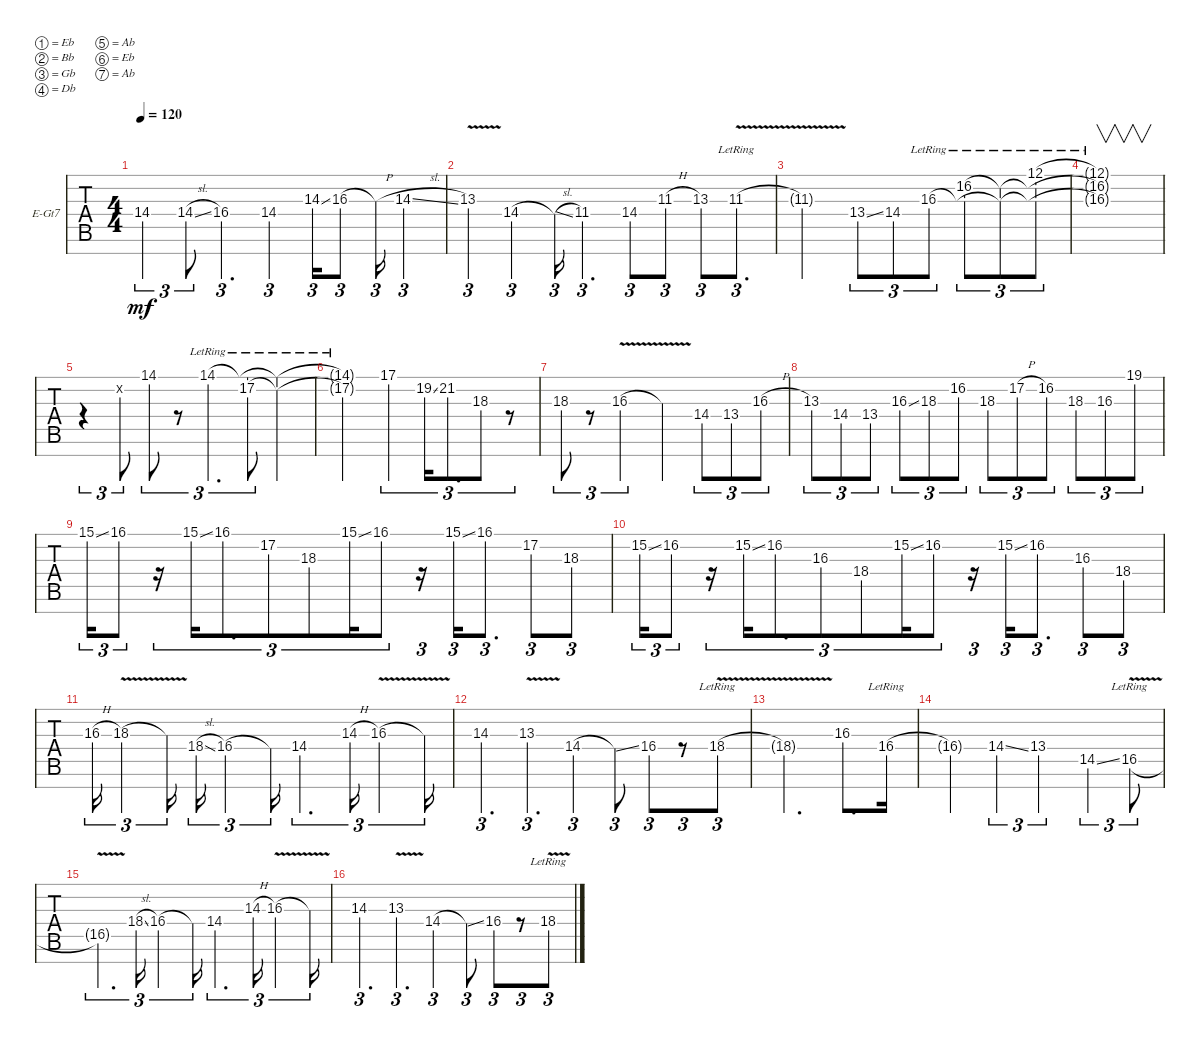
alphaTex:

\defaultSystemsLayout 4
\bracketExtendMode groupsimilarinstruments
\firstSystemTrackNameOrientation horizontal
\otherSystemsTrackNameOrientation horizontal
\track ("Aaron Lead" "E-Gt7") {instrument distortionguitar}
\staff {tabs}
\tuning (Eb4 Bb3 Gb3 Db3 Ab2 Eb2 Ab1)
\ts (4 4)
\tempo 120
\clef g2
\ks c
14.4.4{tu (3 2) dy mf} 14.4{sl}.8{tu (3 2)} 16.4.4{d tu (3 2)} 14.4.4{tu (3 2)} 14.3{ss}.16{tu (3 2)} 16.3.8{tu (3 2)} 16.3{h t}.16{tu (3 2)} 14.3{sl}.4{tu (3 2)} |
13.3{v}.4{tu (3 2)} 14.4.4{tu (3 2)} 14.4{sl t}.16{tu (3 2)} 11.4.4{d tu (3 2)} 14.4.8{tu (3 2)} 11.3{h}.8{tu (3 2)} 13.3.8{tu (3 2)} 11.3{v lr}.8{d tu (3 2)} |
11.3{v t}.2 13.4{ss}.8{tu (3 2)} 14.4.8{tu (3 2)} 16.3{lr}.8{tu (3 2)} (16.2{lr} 16.3{t}).8{tu (3 2)} (16.2{lr t} 16.3{t}).8{tu (3 2)} (12.1{lr} 16.2{t} 16.3{t}).8{tu (3 2)} |
(12.1{lr t} 16.2{t} 16.3{t}).1{v} |
r.4{tu (3 2)} 0.2{x}.8{tu (3 2)} 14.1.8{tu (3 2)} r.8{tu (3 2)} 14.1{lr}.4{d tu (3 2)} (17.2{lr} 14.1{t}).8{tu (3 2)} (17.2{lr t} 14.1{lr t}).4 |
(17.2{lr t} 14.1{t}).2 17.1.4{tu (3 2)} 19.2{ss}.16{tu (3 2)} 21.2.8{d tu (3 2)} 18.3.8{tu (3 2)} r.8{tu (3 2)} |
18.3.8{tu (3 2)} r.8{tu (3 2)} 16.3{v}.2{tu (3 2)} 16.3{t}.4 14.4.8{tu (3 2)} 13.4.8{tu (3 2)} 16.3{h}.8{tu (3 2)} |
13.3.8{tu (3 2)} 14.4.8{tu (3 2)} 13.4.8{tu (3 2)} 16.3{ss}.8{tu (3 2)} 18.3.8{tu (3 2)} 16.2.8{tu (3 2)} 18.3.8{tu (3 2)} 17.2{h}.8{tu (3 2)} 16.2.8{tu (3 2)} 18.3.8{tu (3 2)} 16.3.8{tu (3 2)} 19.1.8{tu (3 2)} |
15.1{ss}.16{tu (3 2)} 16.1.8{tu (3 2)} r.16{tu (3 2)} 15.1{ss}.16{tu (3 2)} 16.1.8{d tu (3 2)} 17.2.8{tu (3 2)} 18.3.8{tu (3 2)} 15.1{ss}.16{tu (3 2)} 16.1.8{tu (3 2)} r.16{tu (3 2)} 15.1{ss}.16{tu (3 2)} 16.1.8{d tu (3 2)} 17.2.8{tu (3 2)} 18.3.8{tu (3 2)} |
15.2{ss}.16{tu (3 2)} 16.2.8{tu (3 2)} r.16{tu (3 2)} 15.2{ss}.16{tu (3 2)} 16.2.8{d tu (3 2)} 16.3.8{tu (3 2)} 18.4.8{tu (3 2)} 15.2{ss}.16{tu (3 2)} 16.2.8{tu (3 2)} r.16{tu (3 2)} 15.2{ss}.16{tu (3 2)} 16.2.8{d tu (3 2)} 16.3.8{tu (3 2)} 18.4.8{tu (3 2)} |
16.3{h}.16{tu (3 2)} 18.3{v}.4{tu (3 2)} 18.3{v t}.16{tu (3 2)} 18.4{sl}.16{tu (3 2)} 16.4.4{tu (3 2)} 16.4{t}.16{tu (3 2)} 14.4.4{d tu (3 2)} 14.3{h}.16{tu (3 2)} 16.3{v}.4{tu (3 2)} 16.3{v t}.16{tu (3 2)} |
14.3.4{d tu (3 2)} 13.3{v}.4{d tu (3 2)} 14.4.4{tu (3 2)} 14.4{ss t}.8{tu (3 2)} 16.4.8{tu (3 2)} r.8{tu (3 2)} 18.4{v lr}.8{tu (3 2)} |
18.4{v t}.2{d} 16.3.8{d} 16.4{lr}.16 |
16.4{t}.4 14.4{ss}.4{tu (3 2)} 13.4.2{tu (3 2)} 14.5{ss}.4{tu (3 2)} 16.5{v lr}.8{tu (3 2)} |
16.5{v t}.4{d tu (3 2)} 18.4{sl}.16{tu (3 2)} 16.4.4{tu (3 2)} 16.4{t}.16{tu (3 2)} 14.4.4{d tu (3 2)} 14.3{h}.16{tu (3 2)} 16.3{v}.4{tu (3 2)} 16.3{v t}.16{tu (3 2)} |
14.3.4{d tu (3 2)} 13.3{v}.4{d tu (3 2)} 14.4.4{tu (3 2)} 14.4{ss t}.8{tu (3 2)} 16.4.8{tu (3 2)} r.8{tu (3 2)} 18.4{v lr}.8{tu (3 2)}
